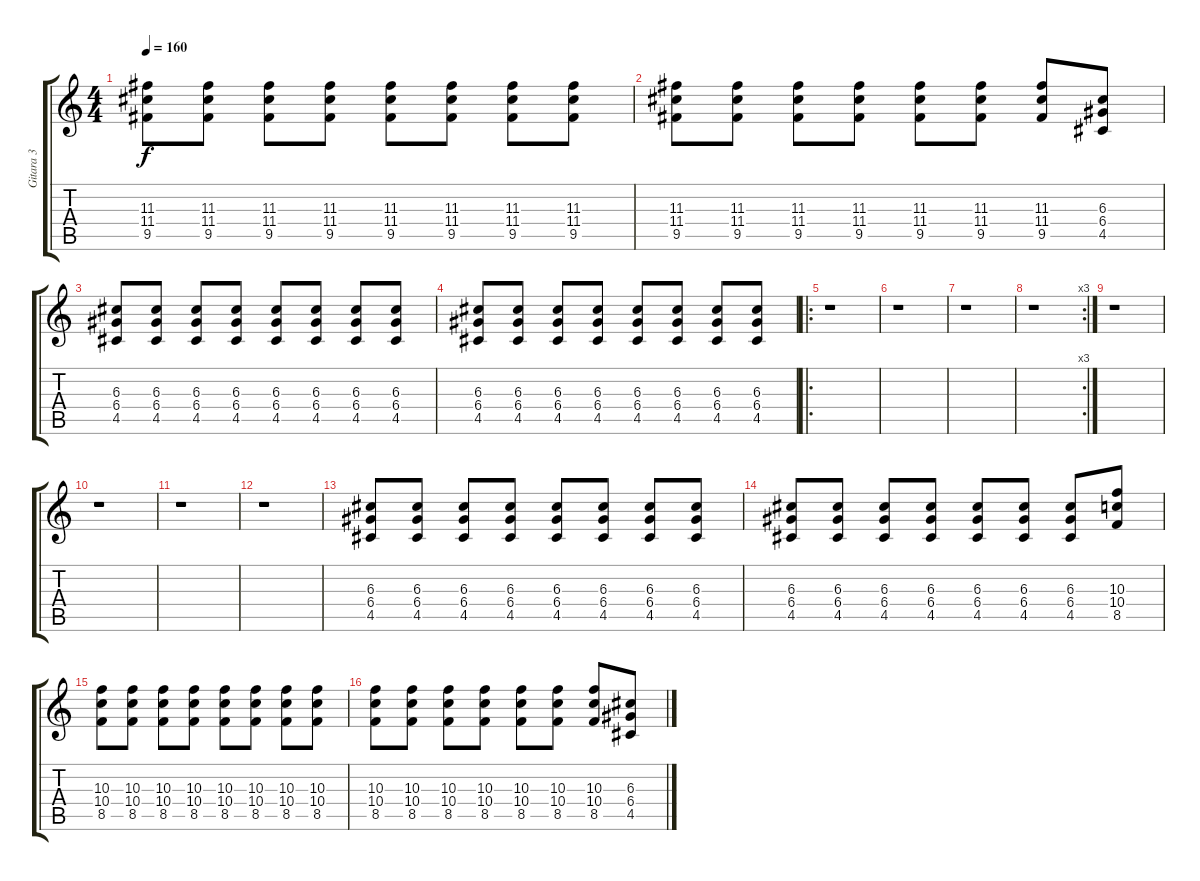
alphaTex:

\track ("Gitara 3" "Gitara 3") {instrument electricguitarclean}
\staff {score tabs}
\tuning (E4 B3 G3 D3 A2 E2) {hide}
\ts (4 4)
\tempo 160
\clef g2
\ks c
(11.3 11.4 9.5).8{dy f} (11.3 11.4 9.5).8 (11.3 11.4 9.5).8 (11.3 11.4 9.5).8 (11.3 11.4 9.5).8 (11.3 11.4 9.5).8 (11.3 11.4 9.5).8 (11.3 11.4 9.5).8 |
(11.3 11.4 9.5).8 (11.3 11.4 9.5).8 (11.3 11.4 9.5).8 (11.3 11.4 9.5).8 (11.3 11.4 9.5).8 (11.3 11.4 9.5).8 (11.3 11.4 9.5).8 (6.3 6.4 4.5).8 |
(6.3 6.4 4.5).8 (6.3 6.4 4.5).8 (6.3 6.4 4.5).8 (6.3 6.4 4.5).8 (6.3 6.4 4.5).8 (6.3 6.4 4.5).8 (6.3 6.4 4.5).8 (6.3 6.4 4.5).8 |
(6.3 6.4 4.5).8 (6.3 6.4 4.5).8 (6.3 6.4 4.5).8 (6.3 6.4 4.5).8 (6.3 6.4 4.5).8 (6.3 6.4 4.5).8 (6.3 6.4 4.5).8 (6.3 6.4 4.5).8 |
\ro
r.1 |
r.1 |
r.1 |
\rc 3
r.1 |
r.1 |
r.1 |
r.1 |
r.1 |
(6.3 6.4 4.5).8 (6.3 6.4 4.5).8 (6.3 6.4 4.5).8 (6.3 6.4 4.5).8 (6.3 6.4 4.5).8 (6.3 6.4 4.5).8 (6.3 6.4 4.5).8 (6.3 6.4 4.5).8 |
(6.3 6.4 4.5).8 (6.3 6.4 4.5).8 (6.3 6.4 4.5).8 (6.3 6.4 4.5).8 (6.3 6.4 4.5).8 (6.3 6.4 4.5).8 (6.3 6.4 4.5).8 (10.3 10.4 8.5).8 |
(10.3 10.4 8.5).8 (10.3 10.4 8.5).8 (10.3 10.4 8.5).8 (10.3 10.4 8.5).8 (10.3 10.4 8.5).8 (10.3 10.4 8.5).8 (10.3 10.4 8.5).8 (10.3 10.4 8.5).8 |
(10.3 10.4 8.5).8 (10.3 10.4 8.5).8 (10.3 10.4 8.5).8 (10.3 10.4 8.5).8 (10.3 10.4 8.5).8 (10.3 10.4 8.5).8 (10.3 10.4 8.5).8 (6.3 6.4 4.5).8
